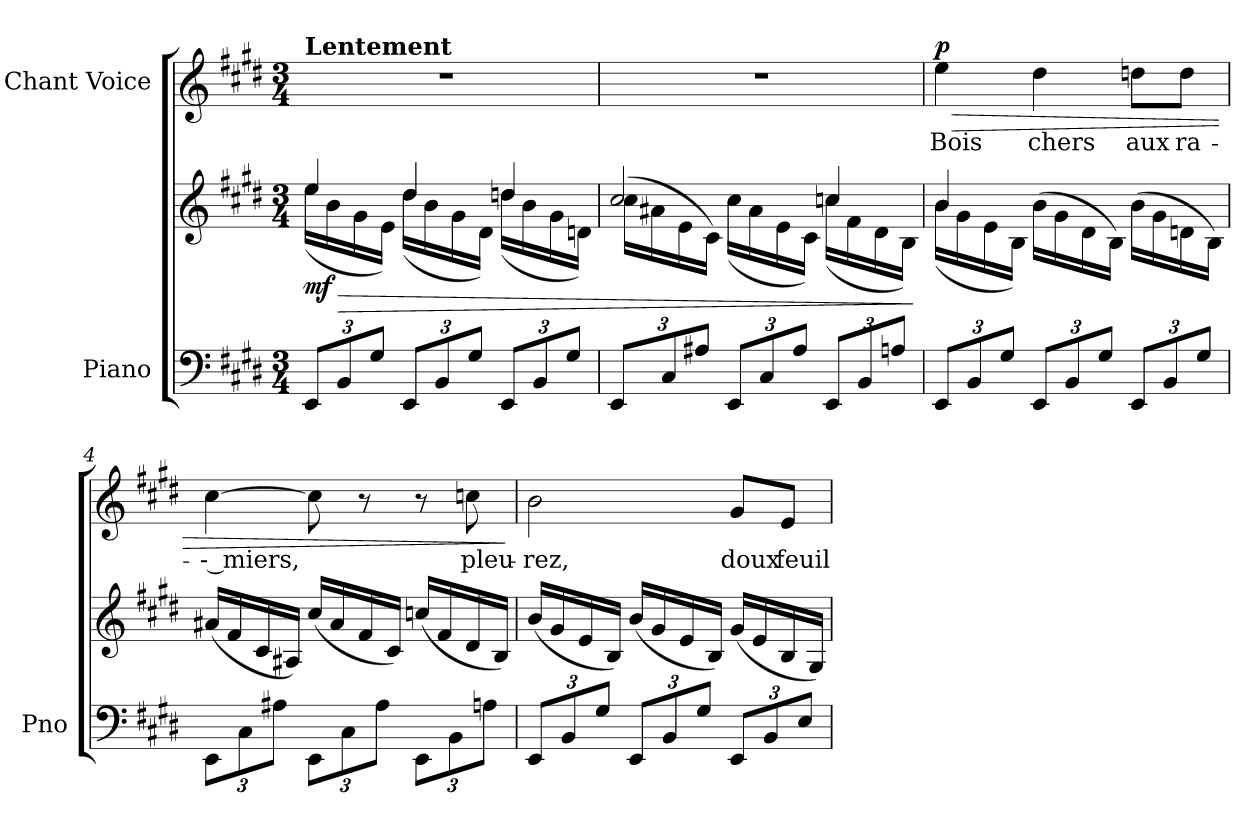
**kern	**kern	**dynam	**kern	**text	**dynam
*part2	*part2	*part2	*part1	*part1	*part1
*staff3	*staff2	*staff2/3	*staff1	*staff1	*staff1
*I"Piano	*	*	*I"Chant Voice	*	*
*I'Pno	*	*	*	*	*
*clefF4	*clefG2	*	*clefG2	*	*
*k[f#c#g#d#]	*k[f#c#g#d#]	*	*k[f#c#g#d#]	*	*
*M3/4	*M3/4	*	*M3/4	*	*
*Xbrackettup	*	*	*	*	*
=1	=1	=1	=1	=1	=1
!	!	!	!LO:TX:a:B:t=Lentement	!	!
!	!	!LO:HP:b	!	!	!
*	*^	*	*	*	*
!	!	!	!LO:DY:n=1:b	!	!	!
12EE/L	4ee/	(>16ee\LL	> mf	2.r	.	.
.	.	16b\	.	.	.	.
12BB/	.	.	.	.	.	.
.	.	16g#\	.	.	.	.
12G#/J	.	.	.	.	.	.
.	.	16e\JJ)	.	.	.	.
12EE/L	4dd#/	(>16dd#\LL	.	.	.	.
.	.	16b\	.	.	.	.
12BB/	.	.	.	.	.	.
.	.	16g#\	.	.	.	.
12G#/J	.	.	.	.	.	.
.	.	16d#\JJ)	.	.	.	.
12EE/L	4ddn/	(>16dd\LL	.	.	.	.
.	.	16b\	.	.	.	.
12BB/	.	.	.	.	.	.
.	.	16g#\	.	.	.	.
12G#/J	.	.	.	.	.	.
.	.	16dn\JJ)	.	.	.	.
=2	=2	=2	=2	=2	=2	=2
12EE/L	(2cc#/	16cc#\LL	.	2.r	.	.
.	.	16a#X\	.	.	.	.
12C#/	.	.	.	.	.	.
.	.	16e\	.	.	.	.
12A#X/J	.	.	.	.	.	.
.	.	16c#\JJ)	.	.	.	.
12EE/L	.	(>16cc#\LL	.	.	.	.
.	.	16a#\	.	.	.	.
12C#/	.	.	.	.	.	.
.	.	16e\	.	.	.	.
12A#/J	.	.	.	.	.	.
.	.	16c#\JJ)	.	.	.	.
12EE/L	4ccn/	(>16cc\LL	.	.	.	.
.	.	16f#\	.	.	.	.
12BB/	.	.	.	.	.	.
.	.	16d#\	.	.	.	.
12An/J	.	.	.	.	.	.
.	.	16B\JJ)	.	.	.	.
*	*v	*v	*	*	*	*
.	.	]	.	.	.
!!LO:LB:g=z
=3	=3	=3	=3	=3	=3
*	*^	*	*	*	*
!	!	!	!	!	!LO:LY:b	!LO:HP:b
!	!	!	!	!	!	!LO:DY:n=1:a
12EE/L	4b/	(>16b\LL	.	4ee\	Bois	> p
.	.	16g#\	.	.	.	.
12BB/	.	.	.	.	.	.
.	.	16e\	.	.	.	.
12G#/J	.	.	.	.	.	.
.	.	16B\JJ)	.	.	.	.
!	!	!	!	!	!LO:LY:b	!
12EE/L	2ryy	(>16b\LL	.	4dd#\	chers	.
.	.	16g#\	.	.	.	.
12BB/	.	.	.	.	.	.
.	.	16d#\	.	.	.	.
12G#/J	.	.	.	.	.	.
.	.	16B\JJ)	.	.	.	.
!	!	!	!	!	!LO:LY:b	!
12EE/L	.	(>16b\LL	.	8ddn\L	aux	.
.	.	16g#\	.	.	.	.
12BB/	.	.	.	.	.	.
!	!	!	!	!	!LO:LY:b	!
.	.	16dn\	.	8dd\J	ra-	.
12G#/J	.	.	.	.	.	.
.	.	16B\JJ)	.	.	.	.
!!LO:LB:g=z
=4	=4	=4	=4	=4	=4	=4
!	!	!	!	!	!LO:LY:b	!
*	*v	*v	*	*	*	*
12EE\L	(16a#X/LL	.	[4cc#\	-- miers,	.
.	16f#/	.	.	.	.
12C#\	.	.	.	.	.
.	16c#/	.	.	.	.
12A#X\J	.	.	.	.	.
.	16A#X/JJ)	.	.	.	.
12EE\L	(16cc#/LL	.	8cc#\]	.	.
.	16a#/	.	.	.	.
12C#\	.	.	.	.	.
.	16f#/	.	8r	.	.
12A#\J	.	.	.	.	.
.	16c#/JJ)	.	.	.	.
12EE\L	(16ccn/LL	.	8r	.	.
.	16f#/	.	.	.	.
12BB\	.	.	.	.	.
!	!	!	!	!LO:LY:b	!
.	16d#/	.	8ccn\	pleu-	.
12An\J	.	.	.	.	.
.	16B/JJ)	.	.	.	.
.	.	.	.	.	]
=5	=5	=5	=5	=5	=5
!	!	!	!	!LO:LY:b	!
12EE/L	(16b/LL	.	2b\	-rez,	.
.	16g#/	.	.	.	.
12BB/	.	.	.	.	.
.	16e/	.	.	.	.
12G#/J	.	.	.	.	.
.	16B/JJ)	.	.	.	.
12EE/L	(16b/LL	.	.	.	.
.	16g#/	.	.	.	.
12BB/	.	.	.	.	.
.	16e/	.	.	.	.
12G#/J	.	.	.	.	.
.	16B/JJ)	.	.	.	.
!	!	!	!	!LO:LY:b	!
12EE/L	(16g#/LL	.	8g#/L	doux	.
.	16e/	.	.	.	.
12BB/	.	.	.	.	.
!	!	!	!	!LO:LY:b	!
.	16B/	.	8e/J	feuil-	.
12E/J	.	.	.	.	.
.	16G#/JJ)	.	.	.	.
=	=	=	=	=	=
*-	*-	*-	*-	*-	*-
